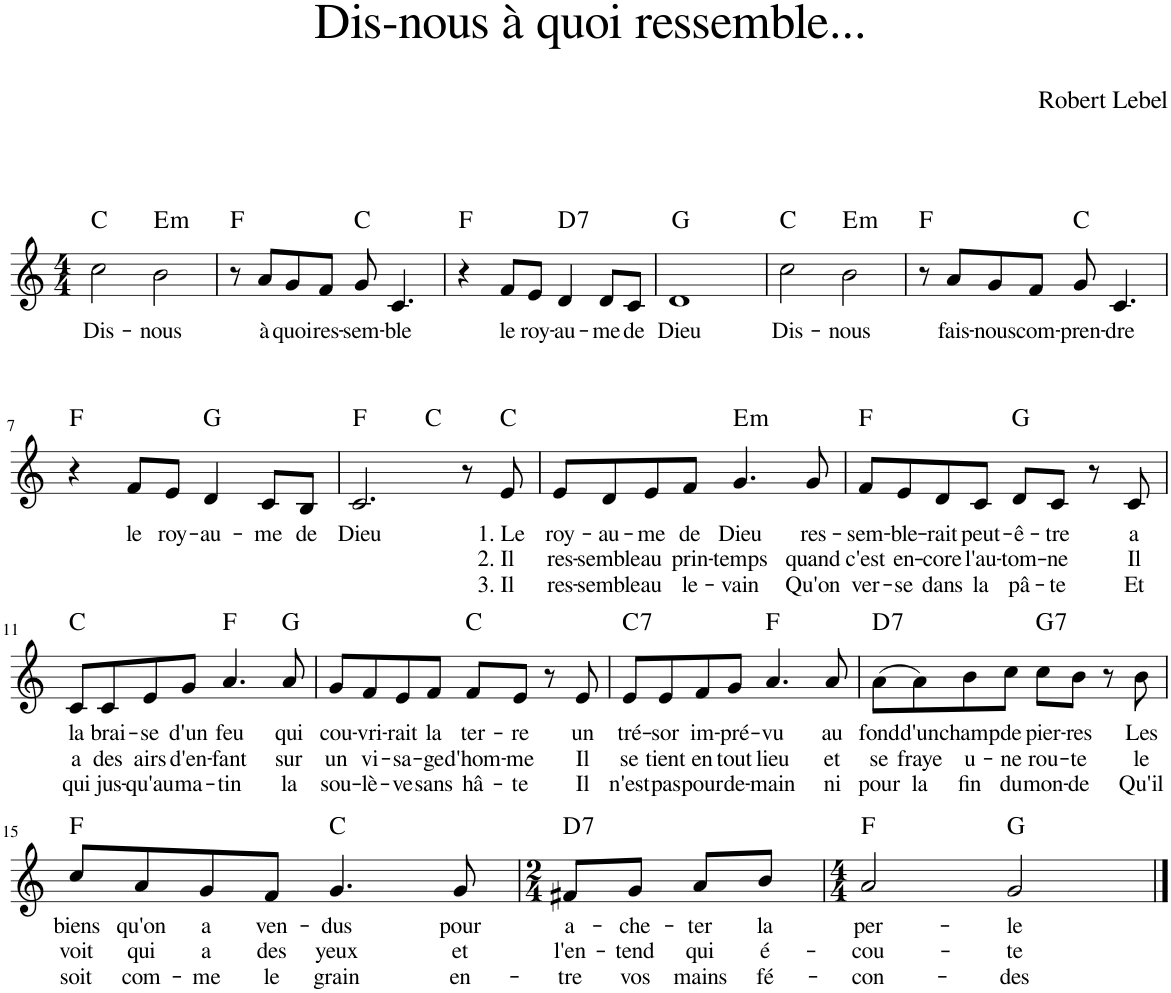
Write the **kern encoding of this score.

**kern	**text	**text	**text	**harte
*part1	*part1	*part1	*part1	*part1
*staff1	*staff1	*staff1	*staff1	*
*I"Voix	*	*	*	*
*I'Vx.	*	*	*	*
*clefG2	*	*	*	*
*k[]	*	*	*	*
*M4/4	*	*	*	*
=1	=1	=1	=1	=1
!	!LO:LY:b	!	!	!
2cc\	Dis-	.	.	C:maj
!	!LO:LY:b	!	!	!LO:H:kt=m
2b\	-nous	.	.	E:min
=2	=2	=2	=2	=2
8r	.	.	.	F:maj
!	!LO:LY:b	!	!	!
8a/L	à	.	.	.
!	!LO:LY:b	!	!	!
8g/	quoi	.	.	.
!	!LO:LY:b	!	!	!
8f/J	res-	.	.	.
!	!LO:LY:b	!	!	!
8g/	-sem-	.	.	C:maj
!	!LO:LY:b	!	!	!
4.c/	-ble	.	.	.
=3	=3	=3	=3	=3
4r	.	.	.	F:maj
!	!LO:LY:b	!	!	!
8f/L	le	.	.	.
!	!LO:LY:b	!	!	!
8e/J	roy-	.	.	.
!	!LO:LY:b	!	!	!LO:H:kt=7
4d/	-au-	.	.	D:7
!	!LO:LY:b	!	!	!
8d/L	-me	.	.	.
!	!LO:LY:b	!	!	!
8c/J	de	.	.	.
=4	=4	=4	=4	=4
!	!LO:LY:b	!	!	!
1d	Dieu	.	.	G:maj
=5	=5	=5	=5	=5
!	!LO:LY:b	!	!	!
2cc\	Dis-	.	.	C:maj
!	!LO:LY:b	!	!	!LO:H:kt=m
2b\	-nous	.	.	E:min
=6	=6	=6	=6	=6
8r	.	.	.	F:maj
!	!LO:LY:b	!	!	!
8a/L	fais-	.	.	.
!	!LO:LY:b	!	!	!
8g/	-nous	.	.	.
!	!LO:LY:b	!	!	!
8f/J	com-	.	.	.
!	!LO:LY:b	!	!	!
8g/	-pren-	.	.	C:maj
!	!LO:LY:b	!	!	!
4.c/	-dre	.	.	.
!!LO:LB:g=z
=7	=7	=7	=7	=7
4r	.	.	.	F:maj
!	!LO:LY:b	!	!	!
8f/L	le	.	.	.
!	!LO:LY:b	!	!	!
8e/J	roy-	.	.	.
!	!LO:LY:b	!	!	!
4d/	-au-	.	.	G:maj
!	!LO:LY:b	!	!	!
8c/L	-me	.	.	.
!	!LO:LY:b	!	!	!
8B/J	de	.	.	.
=8	=8	=8	=8	=8
!	!LO:LY:b	!	!	!
*^	*	*	*	*
2.c/	2ryy	Dieu	.	.	F:maj
.	2ryy	.	.	.	C:maj
8r	.	.	.	.	.
!	!	!LO:LY:b	!LO:LY:b	!LO:LY:b	!
8e/	.	1. Le	2. Il	3. Il	C:maj
=9	=9	=9	=9	=9	=9
!	!	!LO:LY:b	!LO:LY:b	!LO:LY:b	!
*v	*v	*	*	*	*
8e/L	roy-	res-	res-	.
!	!LO:LY:b	!LO:LY:b	!LO:LY:b	!
8d/	-au-	-semble	-semble	.
!	!LO:LY:b	!LO:LY:b	!LO:LY:b	!
8e/	-me	au	au	.
!	!LO:LY:b	!LO:LY:b	!LO:LY:b	!
8f/J	de	prin-	le-	.
!	!LO:LY:b	!LO:LY:b	!LO:LY:b	!LO:H:kt=m
4.g/	Dieu	-temps	-vain	E:min
!	!LO:LY:b	!LO:LY:b	!LO:LY:b	!
8g/	res-	quand	Qu'on	.
=10	=10	=10	=10	=10
!	!LO:LY:b	!LO:LY:b	!LO:LY:b	!
8f/L	-sem-	c'est	ver-	F:maj
!	!LO:LY:b	!LO:LY:b	!LO:LY:b	!
8e/	-ble-	en-	-se	.
!	!LO:LY:b	!LO:LY:b	!LO:LY:b	!
8d/	-rait	-core	dans	.
!	!LO:LY:b	!LO:LY:b	!LO:LY:b	!
8c/J	peut-	l'au-	la	.
!	!LO:LY:b	!LO:LY:b	!LO:LY:b	!
8d/L	-ê-	-tom-	pâ-	G:maj
!	!LO:LY:b	!LO:LY:b	!LO:LY:b	!
8c/J	-tre	-ne	-te	.
8r	.	.	.	.
!	!LO:LY:b	!LO:LY:b	!LO:LY:b	!
8c/	a	Il	Et	.
!!LO:LB:g=z
=11	=11	=11	=11	=11
!	!LO:LY:b	!LO:LY:b	!LO:LY:b	!
8c/L	la	a	qui	C:maj
!	!LO:LY:b	!LO:LY:b	!LO:LY:b	!
8c/	brai-	des	jus-	.
!	!LO:LY:b	!LO:LY:b	!LO:LY:b	!
8e/	-se	airs	-qu'au	.
!	!LO:LY:b	!LO:LY:b	!LO:LY:b	!
8g/J	d'un	d'en-	ma-	.
!	!LO:LY:b	!LO:LY:b	!LO:LY:b	!
4.a/	feu	-fant	-tin	F:maj
!	!LO:LY:b	!LO:LY:b	!LO:LY:b	!
8a/	qui	sur	la	G:maj
=12	=12	=12	=12	=12
!	!LO:LY:b	!LO:LY:b	!LO:LY:b	!
8g/L	cou-	un	sou-	.
!	!LO:LY:b	!LO:LY:b	!LO:LY:b	!
8f/	-vri-	vi-	-lè-	.
!	!LO:LY:b	!LO:LY:b	!LO:LY:b	!
8e/	-rait	-sa-	-ve	.
!	!LO:LY:b	!LO:LY:b	!LO:LY:b	!
8f/J	la	-ge	sans	.
!	!LO:LY:b	!LO:LY:b	!LO:LY:b	!
8f/L	ter-	d'hom-	hâ-	C:maj
!	!LO:LY:b	!LO:LY:b	!LO:LY:b	!
8e/J	-re	-me	-te	.
8r	.	.	.	.
!	!LO:LY:b	!LO:LY:b	!LO:LY:b	!
8e/	un	Il	Il	.
=13	=13	=13	=13	=13
!	!LO:LY:b	!LO:LY:b	!LO:LY:b	!LO:H:kt=7
8e/L	tré-	se	n'est	C:7
!	!LO:LY:b	!LO:LY:b	!LO:LY:b	!
8e/	-sor	tient	pas	.
!	!LO:LY:b	!LO:LY:b	!LO:LY:b	!
8f/	im-	en	pour	.
!	!LO:LY:b	!LO:LY:b	!LO:LY:b	!
8g/J	-pré-	tout	de-	.
!	!LO:LY:b	!LO:LY:b	!LO:LY:b	!
4.a/	-vu	lieu	-main	F:maj
!	!LO:LY:b	!LO:LY:b	!LO:LY:b	!
8a/	au	et	ni	.
=14	=14	=14	=14	=14
!	!LO:LY:b	!LO:LY:b	!LO:LY:b	!LO:H:kt=7
(8a\L	fond	se	pour	D:7
!	!LO:LY:b	!LO:LY:b	!LO:LY:b	!
8a\)	d'un	fraye	la	.
!	!LO:LY:b	!LO:LY:b	!LO:LY:b	!
8b\	champ	u-	fin	.
!	!LO:LY:b	!LO:LY:b	!LO:LY:b	!
8cc\J	de	-ne	du	.
!	!LO:LY:b	!LO:LY:b	!LO:LY:b	!LO:H:kt=7
8cc\L	pier-	rou-	mon-	G:7
!	!LO:LY:b	!LO:LY:b	!LO:LY:b	!
8b\J	-res	-te	-de	.
8r	.	.	.	.
!	!LO:LY:b	!LO:LY:b	!LO:LY:b	!
8b\	Les	le	Qu'il	.
!!LO:LB:g=z
=15	=15	=15	=15	=15
!	!LO:LY:b	!LO:LY:b	!LO:LY:b	!
8cc/L	biens	voit	soit	F:maj
!	!LO:LY:b	!LO:LY:b	!LO:LY:b	!
8a/	qu'on	qui	com-	.
!	!LO:LY:b	!LO:LY:b	!LO:LY:b	!
8g/	a	a	-me	.
!	!LO:LY:b	!LO:LY:b	!LO:LY:b	!
8f/J	ven-	des	le	.
!	!LO:LY:b	!LO:LY:b	!LO:LY:b	!
4.g/	-dus	yeux	grain	C:maj
!	!LO:LY:b	!LO:LY:b	!LO:LY:b	!
8g/	pour	et	en-	.
=16	=16	=16	=16	=16
*M2/4	*	*	*	*
!	!LO:LY:b	!LO:LY:b	!LO:LY:b	!LO:H:kt=7
8f#X/L	a-	l'en-	-tre	D:7
!	!LO:LY:b	!LO:LY:b	!LO:LY:b	!
8g/J	-che-	-tend	vos	.
!	!LO:LY:b	!LO:LY:b	!LO:LY:b	!
8a/L	-ter	qui	mains	.
!	!LO:LY:b	!LO:LY:b	!LO:LY:b	!
8b/J	la	é-	fé-	.
=17	=17	=17	=17	=17
*M4/4	*	*	*	*
!	!LO:LY:b	!LO:LY:b	!LO:LY:b	!
2a/	per-	-cou-	-con-	F:maj
!	!LO:LY:b	!LO:LY:b	!LO:LY:b	!
2g/	-le	-te	-des	G:maj
==	==	==	==	==
*-	*-	*-	*-	*-
